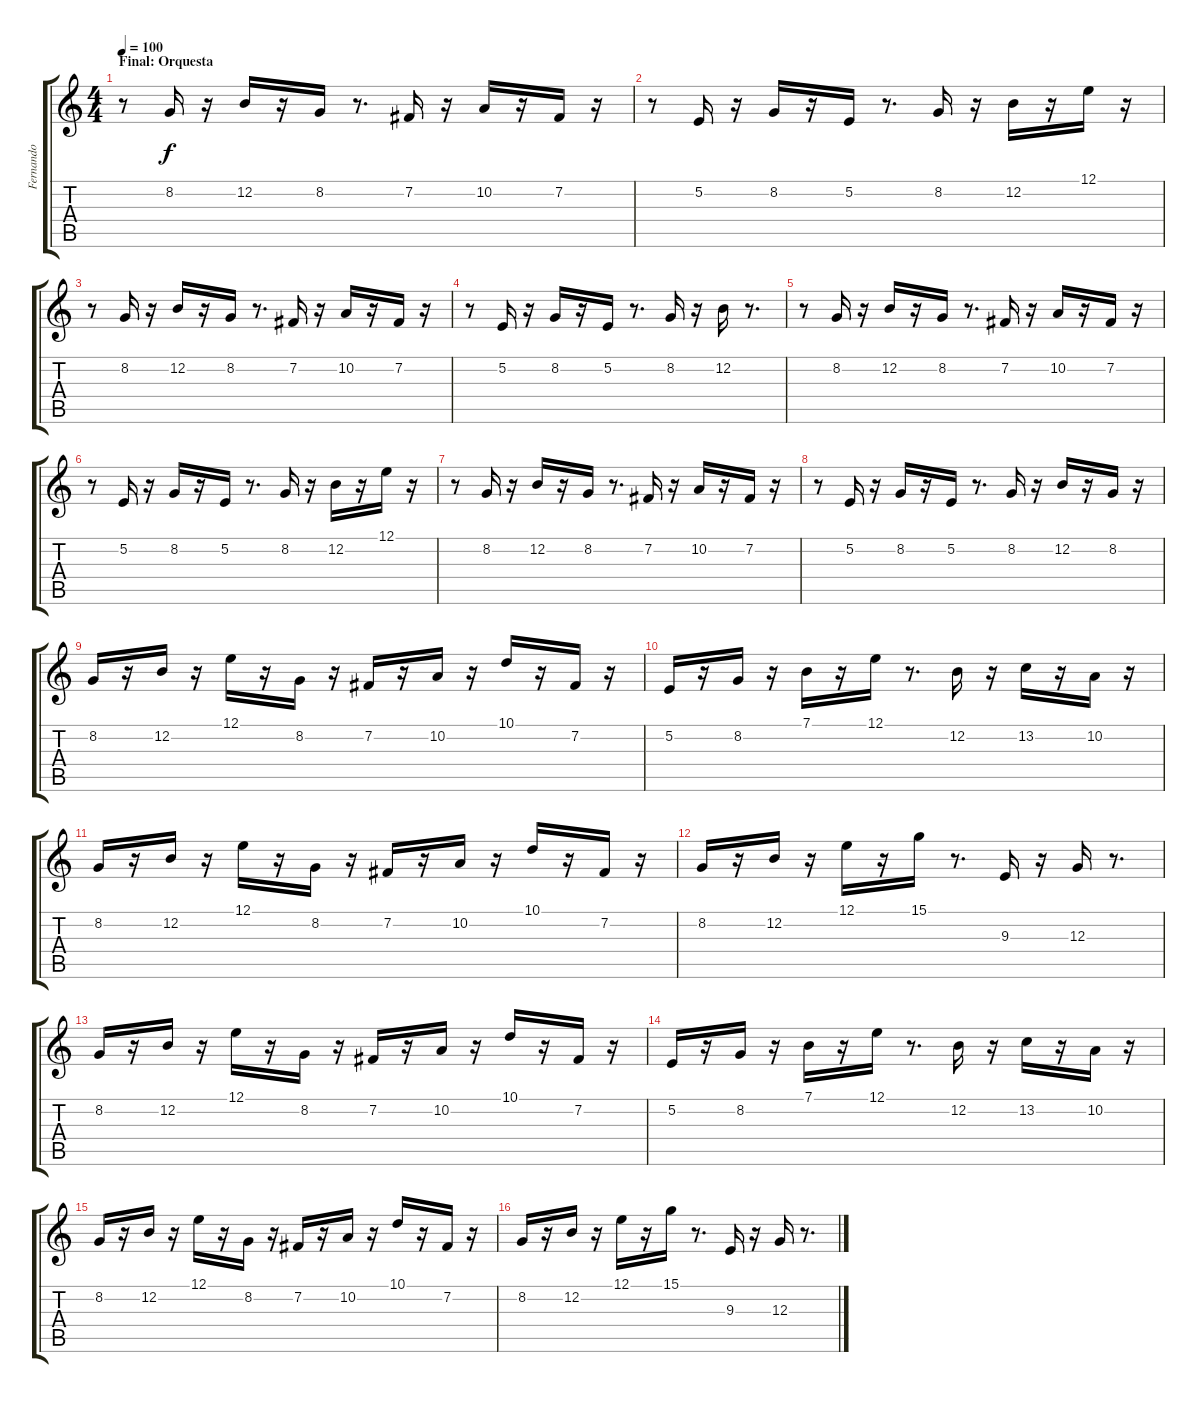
\track ("Fernando" "Fernando") {instrument flute}
\staff {score tabs}
\tuning (E4 B3 G3 D3 A2 E2) {hide}
\ts (4 4)
\section ("" "Final: Orquesta")
\tempo 100
\clef g2
\ks c
r.8{dy f volume 8 instrument tremolostrings} 8.2.16 r.16 12.2.16 r.16 8.2.16 r.8{d} 7.2.16 r.16 10.2.16 r.16 7.2.16 r.16 |
r.8 5.2.16 r.16 8.2.16 r.16 5.2.16 r.8{d} 8.2.16 r.16 12.2.16 r.16 12.1.16 r.16 |
r.8 8.2.16 r.16 12.2.16 r.16 8.2.16 r.8{d} 7.2.16 r.16 10.2.16 r.16 7.2.16 r.16 |
r.8 5.2.16 r.16 8.2.16 r.16 5.2.16 r.8{d} 8.2.16 r.16 12.2.16 r.8{d} |
r.8 8.2.16 r.16 12.2.16 r.16 8.2.16 r.8{d} 7.2.16 r.16 10.2.16 r.16 7.2.16 r.16 |
r.8 5.2.16 r.16 8.2.16 r.16 5.2.16 r.8{d} 8.2.16 r.16 12.2.16 r.16 12.1.16 r.16 |
r.8 8.2.16 r.16 12.2.16 r.16 8.2.16 r.8{d} 7.2.16 r.16 10.2.16 r.16 7.2.16 r.16 |
r.8 5.2.16 r.16 8.2.16 r.16 5.2.16 r.8{d} 8.2.16 r.16 12.2.16 r.16 8.2.16 r.16 |
8.2.16 r.16 12.2.16 r.16 12.1.16 r.16 8.2.16 r.16 7.2.16 r.16 10.2.16 r.16 10.1.16 r.16 7.2.16 r.16 |
5.2.16 r.16 8.2.16 r.16 7.1.16 r.16 12.1.16 r.8{d} 12.2.16 r.16 13.2.16 r.16 10.2.16 r.16 |
8.2.16 r.16 12.2.16 r.16 12.1.16 r.16 8.2.16 r.16 7.2.16 r.16 10.2.16 r.16 10.1.16 r.16 7.2.16 r.16 |
8.2.16 r.16 12.2.16 r.16 12.1.16 r.16 15.1.16 r.8{d} 9.3.16 r.16 12.3.16 r.8{d} |
8.2.16 r.16 12.2.16 r.16 12.1.16 r.16 8.2.16 r.16 7.2.16 r.16 10.2.16 r.16 10.1.16 r.16 7.2.16 r.16 |
5.2.16 r.16 8.2.16 r.16 7.1.16 r.16 12.1.16 r.8{d} 12.2.16 r.16 13.2.16 r.16 10.2.16 r.16 |
8.2.16 r.16 12.2.16 r.16 12.1.16 r.16 8.2.16 r.16 7.2.16 r.16 10.2.16 r.16 10.1.16 r.16 7.2.16 r.16 |
8.2.16 r.16 12.2.16 r.16 12.1.16 r.16 15.1.16 r.8{d} 9.3.16 r.16 12.3.16 r.8{d}
